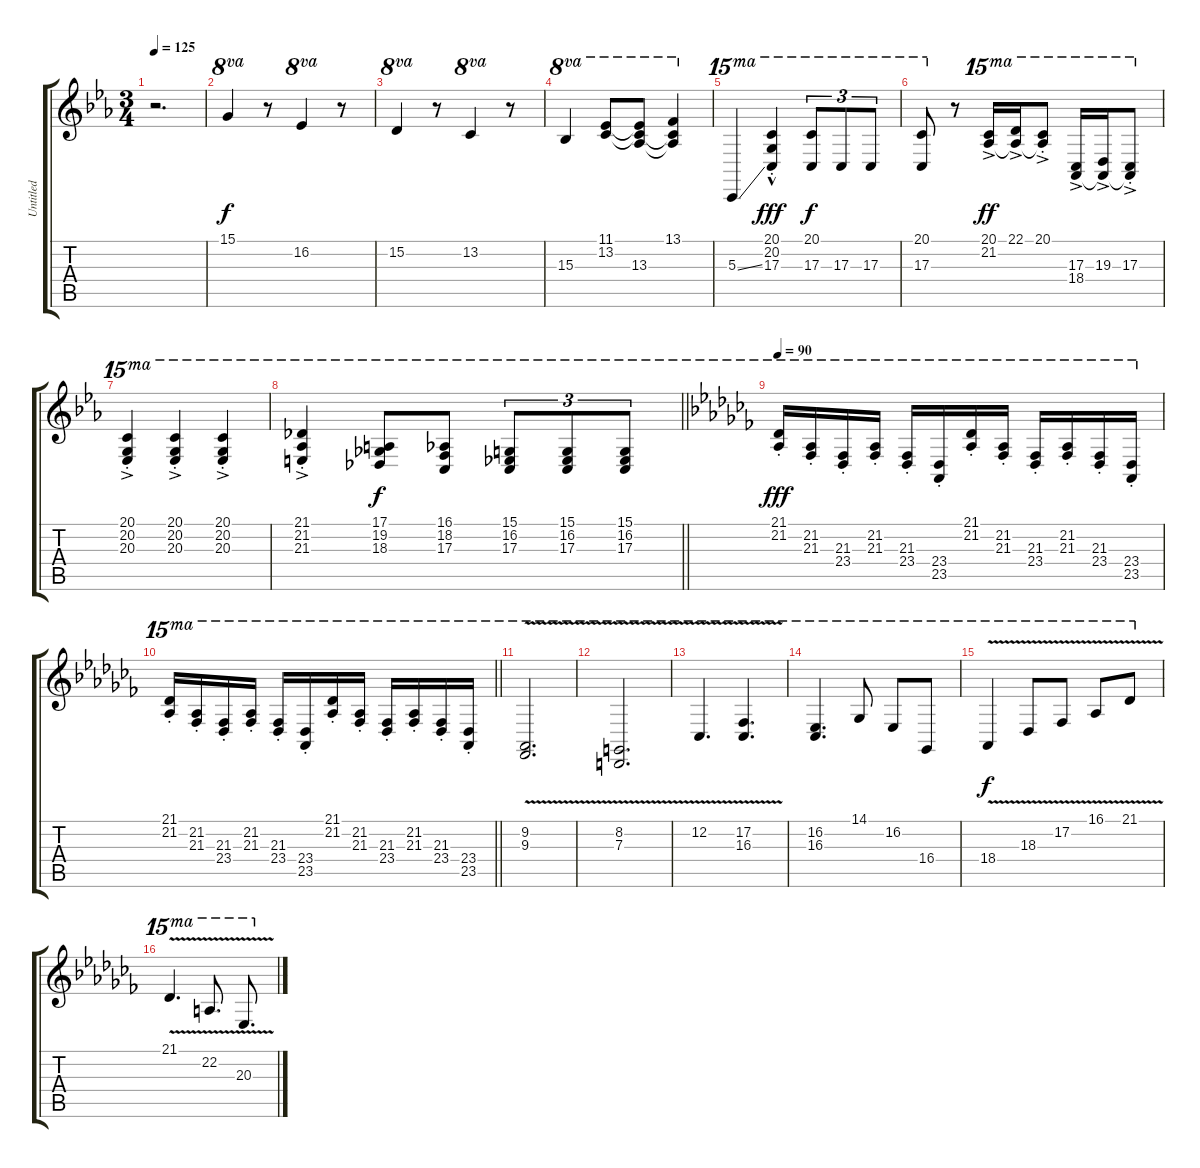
\track ("Untitled" "Untitled") {instrument stringensemble1}
\staff {score tabs}
\tuning (E4 B3 G3 D3 A2 E2) {hide}
\ts (3 4)
\tempo 125
\clef g2
\ks eb
r.2{d dy f} |
15.1.4{ot 8va} r.8 16.2.4{ot 8va} r.8 |
15.2.4{ot 8va} r.8 13.2.4{ot 8va} r.8 |
15.3.4{ot 8va} (11.1 13.2).8{ot 8va} (11.1{t} 13.2{t} 13.3).8{ot 8va} (13.1 13.2{t} 13.3{t}).4{ot 8va} |
5.3{ss}.4{ot 15ma} (20.1{hac st} 20.2{hac st} 17.3{hac st}).4{ot 15ma dy fff} (20.1 17.3).8{tu (3 2) ot 15ma dy f} 17.3.8{tu (3 2) ot 15ma} 17.3.8{tu (3 2) ot 15ma} |
(20.1 17.3).8{ot 15ma} r.8 (20.1{ac} 21.2{ac}).16{ot 15ma dy ff} (22.1{ac} 21.2{t}).16{ot 15ma} (20.1{ac st} 21.2{t}).8{ot 15ma} (17.3{ac} 18.4{ac}).16{ot 15ma} (19.3{ac} 18.4{t}).16{ot 15ma} (17.3{ac st} 18.4{t}).8{ot 15ma} |
(20.1{ac st} 20.2{ac st} 20.3{ac st}).4{ot 15ma} (20.1{ac st} 20.2{ac st} 20.3{ac st}).4{ot 15ma} (20.1{ac st} 20.2{ac st} 20.3{ac st}).4{ot 15ma} |
\barLineRight lightlight
(21.1{ac st} 21.2{ac st} 21.3{ac st}).4{ot 15ma} (17.1 19.2 18.3).8{ot 15ma dy f} (16.1 18.2 17.3).8{ot 15ma} (15.1 16.2 17.3).8{tu (3 2) ot 15ma} (15.1 16.2 17.3).8{tu (3 2) ot 15ma} (15.1 16.2 17.3).8{tu (3 2) ot 15ma} |
\tempo 90
\ks cb
(21.1{st} 21.2{st}).16{ot 15ma dy fff} (21.2{st} 21.3{st}).16{ot 15ma} (21.3{st} 23.4{st}).16{ot 15ma} (21.2{st} 21.3{st}).16{ot 15ma} (21.3{st} 23.4{st}).16{ot 15ma} (23.4{st} 23.5{st}).16{ot 15ma} (21.1{st} 21.2{st}).16{ot 15ma} (21.2{st} 21.3{st}).16{ot 15ma} (21.3{st} 23.4{st}).16{ot 15ma} (21.2{st} 21.3{st}).16{ot 15ma} (21.3{st} 23.4{st}).16{ot 15ma} (23.4{st} 23.5{st}).16{ot 15ma} |
\barLineRight lightlight
(21.1{st} 21.2{st}).16{ot 15ma} (21.2{st} 21.3{st}).16{ot 15ma} (21.3{st} 23.4{st}).16{ot 15ma} (21.2{st} 21.3{st}).16{ot 15ma} (21.3{st} 23.4{st}).16{ot 15ma} (23.4{st} 23.5{st}).16{ot 15ma} (21.1{st} 21.2{st}).16{ot 15ma} (21.2{st} 21.3{st}).16{ot 15ma} (21.3{st} 23.4{st}).16{ot 15ma} (21.2{st} 21.3{st}).16{ot 15ma} (21.3{st} 23.4{st}).16{ot 15ma} (23.4{st} 23.5{st}).16{ot 15ma} |
(9.2{v} 9.3{v}).2{d ot 15ma} |
(8.2{v} 7.3{v}).2{d ot 15ma} |
12.2{v}.4{d ot 15ma} (17.2{v} 16.3{v}).4{d ot 15ma} |
(16.2 16.3).4{d ot 15ma} 14.1.8{ot 15ma} 16.2.8{ot 15ma} 16.4.8{ot 15ma} |
18.4{v}.4{ot 15ma dy f} 18.3{v}.8{ot 15ma} 17.2{v}.8{ot 15ma} 16.1{v}.8{ot 15ma} 21.1{v}.8{ot 15ma} |
21.1{v}.4{d ot 15ma} 22.2{v}.8{d ot 15ma} 20.3{v}.8{d ot 15ma}
